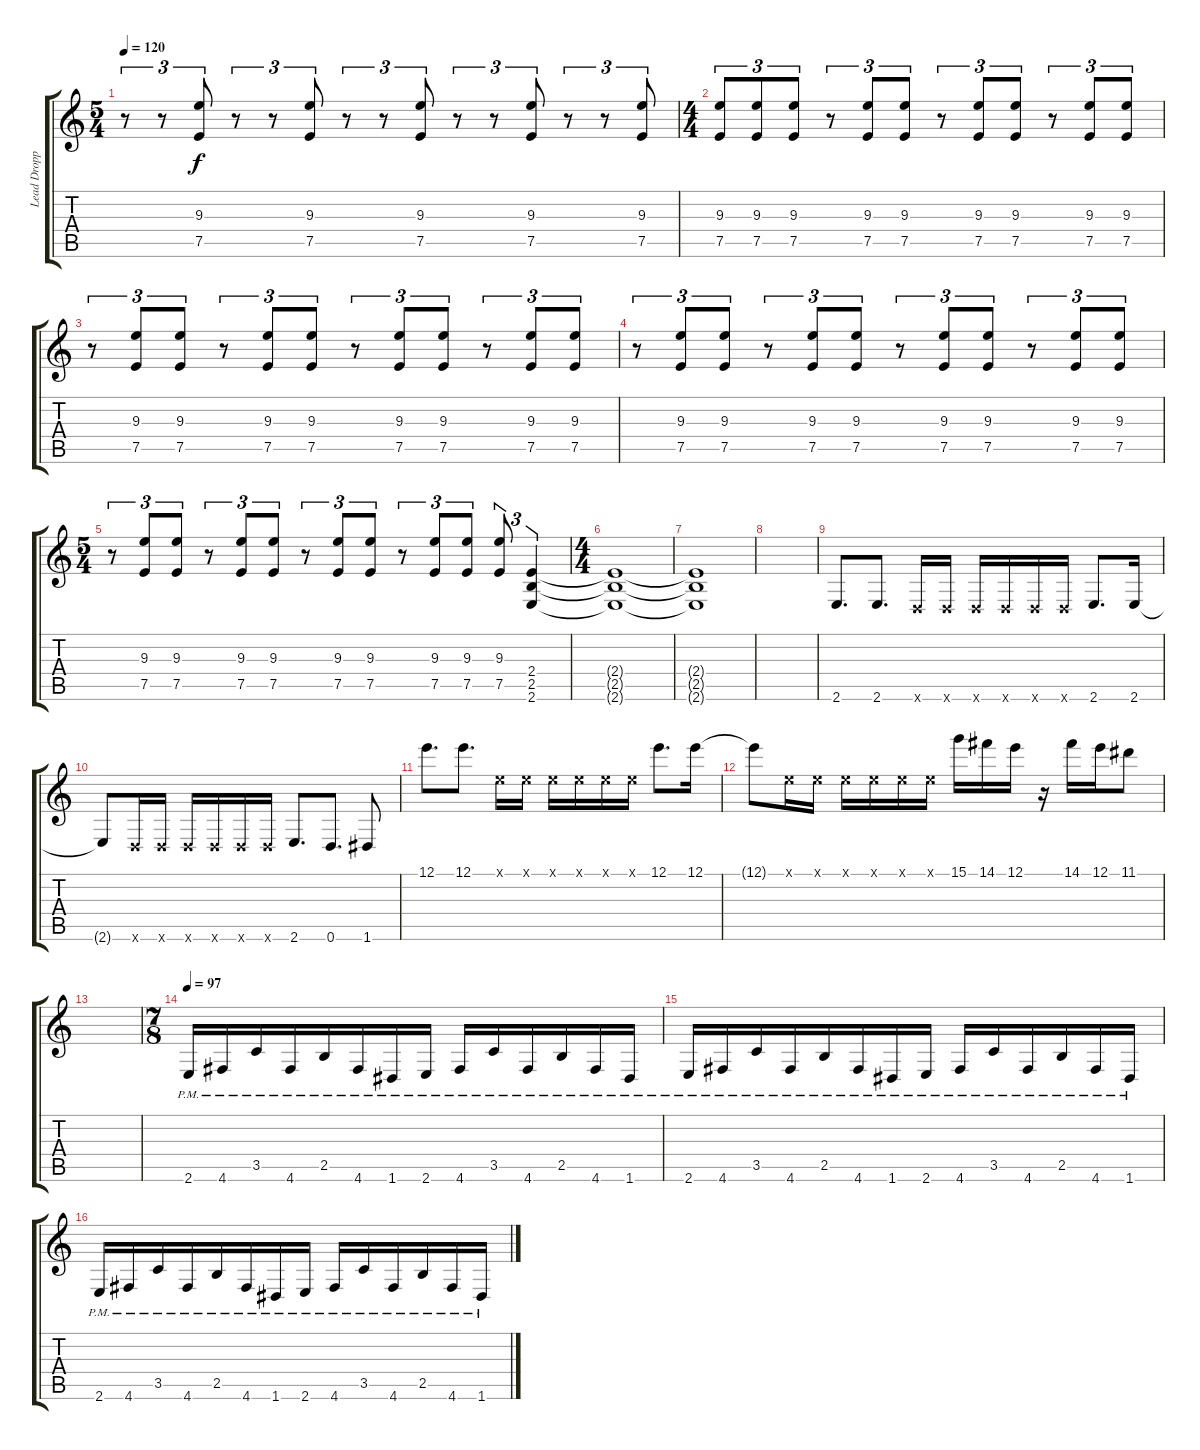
\track ("Lead Dropped D " "Lead Dropp") {instrument distortionguitar}
\staff {score tabs}
\tuning (E4 B3 G3 D3 A2 D2) {hide}
\ts (5 4)
\tempo 120
\clef g2
\ks c
r.8{tu (3 2) dy f} r.8{tu (3 2)} (9.3 7.5).8{tu (3 2)} r.8{tu (3 2)} r.8{tu (3 2)} (9.3 7.5).8{tu (3 2)} r.8{tu (3 2)} r.8{tu (3 2)} (9.3 7.5).8{tu (3 2)} r.8{tu (3 2)} r.8{tu (3 2)} (9.3 7.5).8{tu (3 2)} r.8{tu (3 2)} r.8{tu (3 2)} (9.3 7.5).8{tu (3 2)} |
\ts (4 4)
(9.3 7.5).8{tu (3 2)} (9.3 7.5).8{tu (3 2)} (9.3 7.5).8{tu (3 2)} r.8{tu (3 2)} (9.3 7.5).8{tu (3 2)} (9.3 7.5).8{tu (3 2)} r.8{tu (3 2)} (9.3 7.5).8{tu (3 2)} (9.3 7.5).8{tu (3 2)} r.8{tu (3 2)} (9.3 7.5).8{tu (3 2)} (9.3 7.5).8{tu (3 2)} |
r.8{tu (3 2)} (9.3 7.5).8{tu (3 2)} (9.3 7.5).8{tu (3 2)} r.8{tu (3 2)} (9.3 7.5).8{tu (3 2)} (9.3 7.5).8{tu (3 2)} r.8{tu (3 2)} (9.3 7.5).8{tu (3 2)} (9.3 7.5).8{tu (3 2)} r.8{tu (3 2)} (9.3 7.5).8{tu (3 2)} (9.3 7.5).8{tu (3 2)} |
r.8{tu (3 2)} (9.3 7.5).8{tu (3 2)} (9.3 7.5).8{tu (3 2)} r.8{tu (3 2)} (9.3 7.5).8{tu (3 2)} (9.3 7.5).8{tu (3 2)} r.8{tu (3 2)} (9.3 7.5).8{tu (3 2)} (9.3 7.5).8{tu (3 2)} r.8{tu (3 2)} (9.3 7.5).8{tu (3 2)} (9.3 7.5).8{tu (3 2)} |
\ts (5 4)
r.8{tu (3 2)} (9.3 7.5).8{tu (3 2)} (9.3 7.5).8{tu (3 2)} r.8{tu (3 2)} (9.3 7.5).8{tu (3 2)} (9.3 7.5).8{tu (3 2)} r.8{tu (3 2)} (9.3 7.5).8{tu (3 2)} (9.3 7.5).8{tu (3 2)} r.8{tu (3 2)} (9.3 7.5).8{tu (3 2)} (9.3 7.5).8{tu (3 2)} (9.3 7.5).8{tu (3 2)} (2.4 2.5 2.6).4{tu (3 2)} |
\ts (4 4)
(2.4{t} 2.5{t} 2.6{t}).1 |
(2.4{t} 2.5{t} 2.6{t}).1 |
|
2.6.8{d} 2.6.8{d} 0.6{x}.16 0.6{x}.16 0.6{x}.16 0.6{x}.16 0.6{x}.16 0.6{x}.16 2.6.8{d} 2.6.16 |
2.6{t}.8 0.6{x}.16 0.6{x}.16 0.6{x}.16 0.6{x}.16 0.6{x}.16 0.6{x}.16 2.6.8{d} 0.6.8{d} 1.6.8 |
12.1.8{d} 12.1.8{d} 0.1{x}.16 0.1{x}.16 0.1{x}.16 0.1{x}.16 0.1{x}.16 0.1{x}.16 12.1.8{d} 12.1.16 |
12.1{t}.8 0.1{x}.16 0.1{x}.16 0.1{x}.16 0.1{x}.16 0.1{x}.16 0.1{x}.16 15.1.16 14.1.16 12.1.16 r.16 14.1.16 12.1.16 11.1.8 |
|
\ts (7 8)
\tempo 97
2.6{pm}.16 4.6{pm}.16 3.5{pm}.16 4.6{pm}.16 2.5{pm}.16 4.6{pm}.16 1.6{pm}.16 2.6{pm}.16 4.6{pm}.16 3.5{pm}.16 4.6{pm}.16 2.5{pm}.16 4.6{pm}.16 1.6{pm}.16 |
2.6{pm}.16 4.6{pm}.16 3.5{pm}.16 4.6{pm}.16 2.5{pm}.16 4.6{pm}.16 1.6{pm}.16 2.6{pm}.16 4.6{pm}.16 3.5{pm}.16 4.6{pm}.16 2.5{pm}.16 4.6{pm}.16 1.6{pm}.16 |
2.6{pm}.16 4.6{pm}.16 3.5{pm}.16 4.6{pm}.16 2.5{pm}.16 4.6{pm}.16 1.6{pm}.16 2.6{pm}.16 4.6{pm}.16 3.5{pm}.16 4.6{pm}.16 2.5{pm}.16 4.6{pm}.16 1.6{pm}.16
